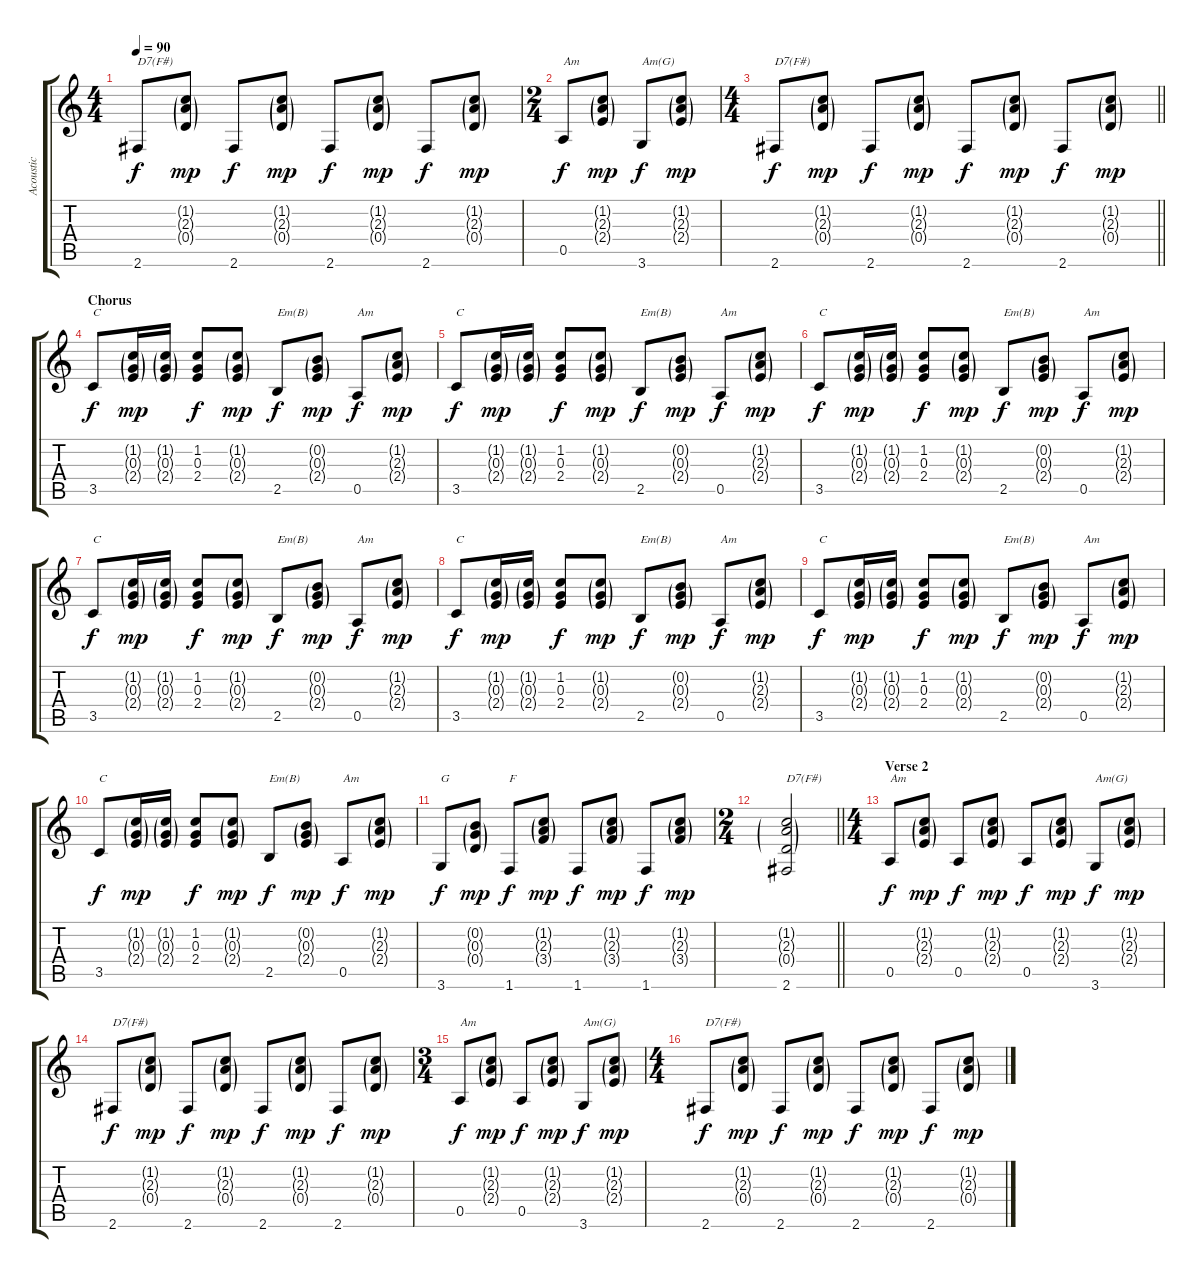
\track ("Acoustic" "Acoustic") {instrument acousticguitarsteel}
\staff {score tabs}
\tuning (E4 B3 G3 D3 A2 E2) {hide}
\ts (4 4)
\tempo 90
\clef g2
\ks c
2.6.8{txt "D7(F#)" dy f} (1.2{g} 2.3{g} 0.4{g}).8{dy mp} 2.6.8{dy f} (1.2{g} 2.3{g} 0.4{g}).8{dy mp} 2.6.8{dy f} (1.2{g} 2.3{g} 0.4{g}).8{dy mp} 2.6.8{dy f} (1.2{g} 2.3{g} 0.4{g}).8{dy mp} |
\ts (2 4)
0.5.8{txt "Am" dy f} (1.2{g} 2.3{g} 2.4{g}).8{dy mp} 3.6.8{txt "Am(G)" dy f} (1.2{g} 2.3{g} 2.4{g}).8{dy mp} |
\ts (4 4)
\barLineRight lightlight
2.6.8{txt "D7(F#)" dy f} (1.2{g} 2.3{g} 0.4{g}).8{dy mp} 2.6.8{dy f} (1.2{g} 2.3{g} 0.4{g}).8{dy mp} 2.6.8{dy f} (1.2{g} 2.3{g} 0.4{g}).8{dy mp} 2.6.8{dy f} (1.2{g} 2.3{g} 0.4{g}).8{dy mp} |
\section ("" "Chorus")
3.5.8{txt "C" dy f} (1.2{g} 0.3{g} 2.4{g}).16{dy mp} (1.2{g} 0.3{g} 2.4{g}).16 (1.2 0.3 2.4).8{dy f} (1.2{g} 0.3{g} 2.4{g}).8{dy mp} 2.5.8{txt "Em(B)" dy f} (0.2{g} 0.3{g} 2.4{g}).8{dy mp} 0.5.8{txt "Am" dy f} (1.2{g} 2.3{g} 2.4{g}).8{dy mp} |
3.5.8{txt "C" dy f} (1.2{g} 0.3{g} 2.4{g}).16{dy mp} (1.2{g} 0.3{g} 2.4{g}).16 (1.2 0.3 2.4).8{dy f} (1.2{g} 0.3{g} 2.4{g}).8{dy mp} 2.5.8{txt "Em(B)" dy f} (0.2{g} 0.3{g} 2.4{g}).8{dy mp} 0.5.8{txt "Am" dy f} (1.2{g} 2.3{g} 2.4{g}).8{dy mp} |
3.5.8{txt "C" dy f} (1.2{g} 0.3{g} 2.4{g}).16{dy mp} (1.2{g} 0.3{g} 2.4{g}).16 (1.2 0.3 2.4).8{dy f} (1.2{g} 0.3{g} 2.4{g}).8{dy mp} 2.5.8{txt "Em(B)" dy f} (0.2{g} 0.3{g} 2.4{g}).8{dy mp} 0.5.8{txt "Am" dy f} (1.2{g} 2.3{g} 2.4{g}).8{dy mp} |
3.5.8{txt "C" dy f} (1.2{g} 0.3{g} 2.4{g}).16{dy mp} (1.2{g} 0.3{g} 2.4{g}).16 (1.2 0.3 2.4).8{dy f} (1.2{g} 0.3{g} 2.4{g}).8{dy mp} 2.5.8{txt "Em(B)" dy f} (0.2{g} 0.3{g} 2.4{g}).8{dy mp} 0.5.8{txt "Am" dy f} (1.2{g} 2.3{g} 2.4{g}).8{dy mp} |
3.5.8{txt "C" dy f} (1.2{g} 0.3{g} 2.4{g}).16{dy mp} (1.2{g} 0.3{g} 2.4{g}).16 (1.2 0.3 2.4).8{dy f} (1.2{g} 0.3{g} 2.4{g}).8{dy mp} 2.5.8{txt "Em(B)" dy f} (0.2{g} 0.3{g} 2.4{g}).8{dy mp} 0.5.8{txt "Am" dy f} (1.2{g} 2.3{g} 2.4{g}).8{dy mp} |
3.5.8{txt "C" dy f} (1.2{g} 0.3{g} 2.4{g}).16{dy mp} (1.2{g} 0.3{g} 2.4{g}).16 (1.2 0.3 2.4).8{dy f} (1.2{g} 0.3{g} 2.4{g}).8{dy mp} 2.5.8{txt "Em(B)" dy f} (0.2{g} 0.3{g} 2.4{g}).8{dy mp} 0.5.8{txt "Am" dy f} (1.2{g} 2.3{g} 2.4{g}).8{dy mp} |
3.5.8{txt "C" dy f} (1.2{g} 0.3{g} 2.4{g}).16{dy mp} (1.2{g} 0.3{g} 2.4{g}).16 (1.2 0.3 2.4).8{dy f} (1.2{g} 0.3{g} 2.4{g}).8{dy mp} 2.5.8{txt "Em(B)" dy f} (0.2{g} 0.3{g} 2.4{g}).8{dy mp} 0.5.8{txt "Am" dy f} (1.2{g} 2.3{g} 2.4{g}).8{dy mp} |
3.6.8{txt "G" dy f} (0.2{g} 0.3{g} 0.4{g}).8{dy mp} 1.6.8{txt "F" dy f} (1.2{g} 2.3{g} 3.4{g}).8{dy mp} 1.6.8{dy f} (1.2{g} 2.3{g} 3.4{g}).8{dy mp} 1.6.8{dy f} (1.2{g} 2.3{g} 3.4{g}).8{dy mp} |
\ts (2 4)
\barLineRight lightlight
(1.2{g} 2.3{g} 0.4{g} 2.6).2{txt "D7(F#)"} |
\ts (4 4)
\section ("" "Verse 2")
0.5.8{txt "Am" dy f} (1.2{g} 2.3{g} 2.4{g}).8{dy mp} 0.5.8{dy f} (1.2{g} 2.3{g} 2.4{g}).8{dy mp} 0.5.8{dy f} (1.2{g} 2.3{g} 2.4{g}).8{dy mp} 3.6.8{txt "Am(G)" dy f} (1.2{g} 2.3{g} 2.4{g}).8{dy mp} |
2.6.8{txt "D7(F#)" dy f} (1.2{g} 2.3{g} 0.4{g}).8{dy mp} 2.6.8{dy f} (1.2{g} 2.3{g} 0.4{g}).8{dy mp} 2.6.8{dy f} (1.2{g} 2.3{g} 0.4{g}).8{dy mp} 2.6.8{dy f} (1.2{g} 2.3{g} 0.4{g}).8{dy mp} |
\ts (3 4)
0.5.8{txt "Am" dy f} (1.2{g} 2.3{g} 2.4{g}).8{dy mp} 0.5.8{dy f} (1.2{g} 2.3{g} 2.4{g}).8{dy mp} 3.6.8{txt "Am(G)" dy f} (1.2{g} 2.3{g} 2.4{g}).8{dy mp} |
\ts (4 4)
2.6.8{txt "D7(F#)" dy f} (1.2{g} 2.3{g} 0.4{g}).8{dy mp} 2.6.8{dy f} (1.2{g} 2.3{g} 0.4{g}).8{dy mp} 2.6.8{dy f} (1.2{g} 2.3{g} 0.4{g}).8{dy mp} 2.6.8{dy f} (1.2{g} 2.3{g} 0.4{g}).8{dy mp}
